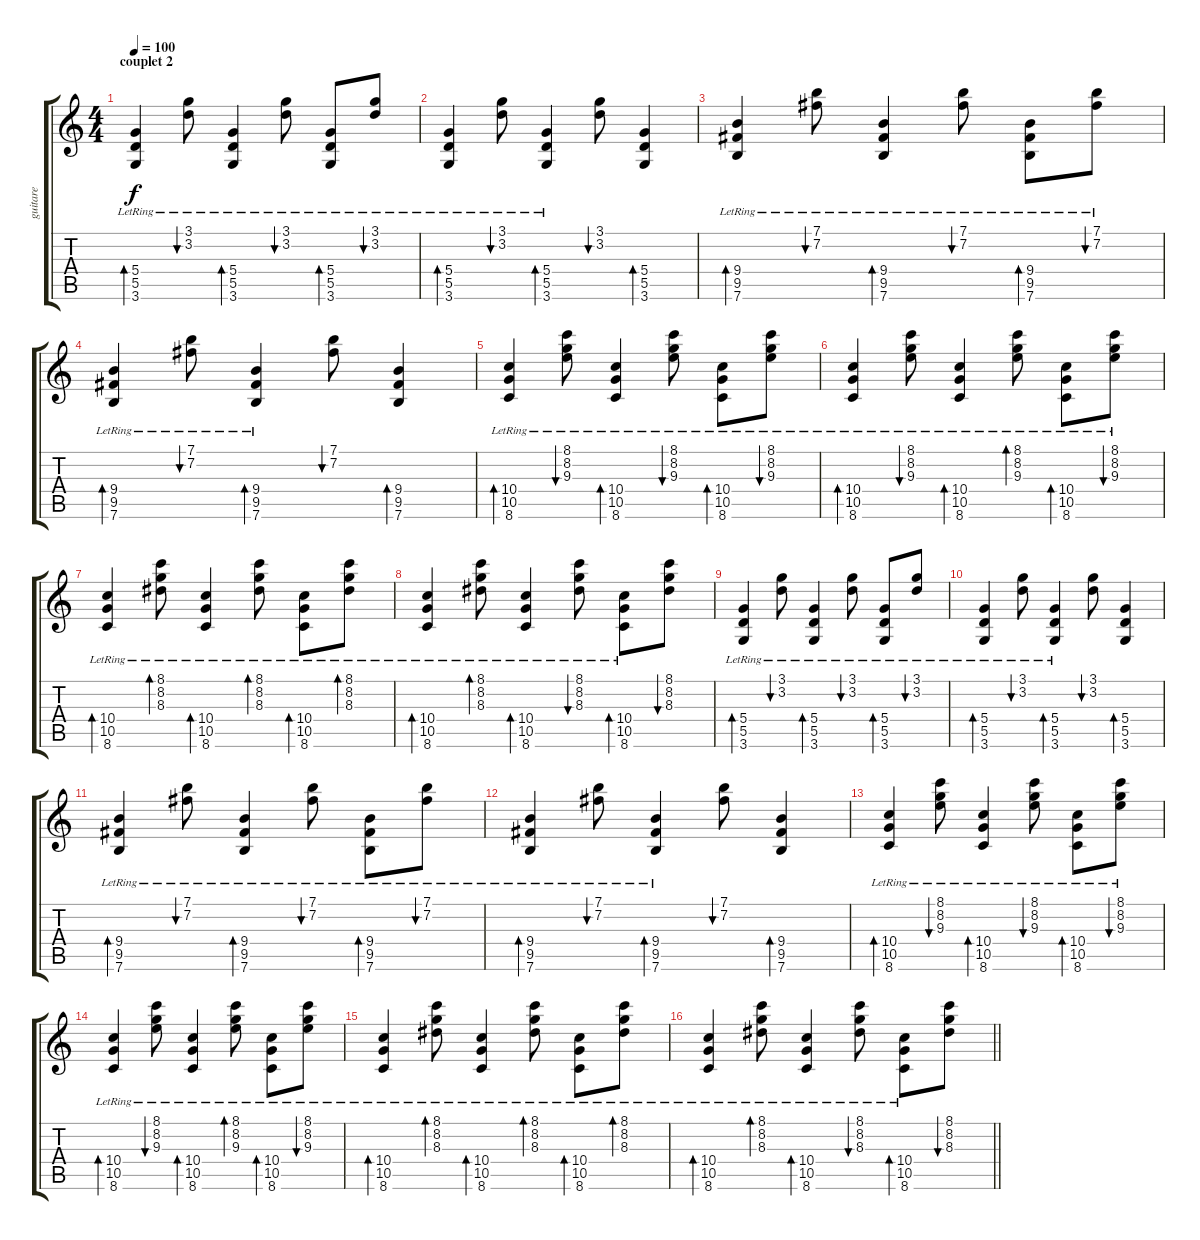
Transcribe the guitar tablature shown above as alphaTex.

\track ("guitare" "guitare") {instrument acousticguitarsteel}
\staff {score tabs}
\tuning (E4 B3 G3 D3 A2 E2) {hide}
\ts (4 4)
\section ("" "couplet 2")
\tempo 100
\clef g2
\ks c
(5.4{lr} 5.5{lr} 3.6{lr}).4{bd 60 dy f} (3.1{lr} 3.2{lr}).8{bu 60} (5.4{lr} 5.5{lr} 3.6{lr}).4{bd 60} (3.1{lr} 3.2{lr}).8{bu 60} (5.4{lr} 5.5{lr} 3.6{lr}).8{bd 60} (3.1{lr} 3.2{lr}).8{bu 60} |
(5.4{lr} 5.5{lr} 3.6{lr}).4{bd 60} (3.1{lr} 3.2{lr}).8{bu 60} (5.4{lr} 5.5{lr} 3.6{lr}).4{bd 60} (3.1 3.2).8{bu 60} (5.4 5.5 3.6).4{bd 60} |
(9.4{lr} 9.5{lr} 7.6{lr}).4{bd 60} (7.1{lr} 7.2{lr}).8{bu 60} (9.4{lr} 9.5{lr} 7.6{lr}).4{bd 60} (7.1{lr} 7.2{lr}).8{bu 60} (9.4{lr} 9.5{lr} 7.6{lr}).8{bd 60} (7.1{lr} 7.2{lr}).8{bu 60} |
(9.4{lr} 9.5{lr} 7.6{lr}).4{bd 60} (7.1{lr} 7.2{lr}).8{bu 60} (9.4{lr} 9.5{lr} 7.6{lr}).4{bd 60} (7.1 7.2).8{bu 60} (9.4 9.5 7.6).4{bd 60} |
(10.4{lr} 10.5{lr} 8.6{lr}).4{bd 60} (8.1{lr} 8.2{lr} 9.3{lr}).8{bu 60} (10.4{lr} 10.5{lr} 8.6{lr}).4{bd 60} (8.1{lr} 8.2{lr} 9.3{lr}).8{bu 60} (10.4{lr} 10.5{lr} 8.6{lr}).8{bd 60} (8.1{lr} 8.2{lr} 9.3{lr}).8{bu 60} |
(10.4{lr} 10.5{lr} 8.6{lr}).4{bd 60} (8.1{lr} 8.2{lr} 9.3{lr}).8{bu 60} (10.4{lr} 10.5{lr} 8.6{lr}).4{bd 60} (8.1{lr} 8.2{lr} 9.3{lr}).8{bd 60} (10.4{lr} 10.5{lr} 8.6{lr}).8{bd 60} (8.1{lr} 8.2{lr} 9.3{lr}).8{bu 60} |
(10.4{lr} 10.5{lr} 8.6{lr}).4{bd 60} (8.1{lr} 8.2{lr} 8.3{lr}).8{bd 60} (10.4{lr} 10.5{lr} 8.6{lr}).4{bd 60} (8.1{lr} 8.2{lr} 8.3{lr}).8{bd 60} (10.4{lr} 10.5{lr} 8.6{lr}).8{bd 60} (8.1{lr} 8.2{lr} 8.3{lr}).8{bd 60} |
(10.4{lr} 10.5{lr} 8.6{lr}).4{bd 60} (8.1{lr} 8.2{lr} 8.3{lr}).8{bd 60} (10.4{lr} 10.5{lr} 8.6{lr}).4{bd 60} (8.1{lr} 8.2{lr} 8.3{lr}).8{bu 60} (10.4{lr} 10.5{lr} 8.6{lr}).8{bd 60} (8.1 8.2 8.3).8{bu 60} |
(5.4{lr} 5.5{lr} 3.6{lr}).4{bd 60} (3.1{lr} 3.2{lr}).8{bu 60} (5.4{lr} 5.5{lr} 3.6{lr}).4{bd 60} (3.1{lr} 3.2{lr}).8{bu 60} (5.4{lr} 5.5{lr} 3.6{lr}).8{bd 60} (3.1{lr} 3.2{lr}).8{bu 60} |
(5.4{lr} 5.5{lr} 3.6{lr}).4{bd 60} (3.1{lr} 3.2{lr}).8{bu 60} (5.4{lr} 5.5{lr} 3.6{lr}).4{bd 60} (3.1 3.2).8{bu 60} (5.4 5.5 3.6).4{bd 60} |
(9.4{lr} 9.5{lr} 7.6{lr}).4{bd 60} (7.1{lr} 7.2{lr}).8{bu 60} (9.4{lr} 9.5{lr} 7.6{lr}).4{bd 60} (7.1{lr} 7.2{lr}).8{bu 60} (9.4{lr} 9.5{lr} 7.6{lr}).8{bd 60} (7.1{lr} 7.2{lr}).8{bu 60} |
(9.4{lr} 9.5{lr} 7.6{lr}).4{bd 60} (7.1{lr} 7.2{lr}).8{bu 60} (9.4{lr} 9.5{lr} 7.6{lr}).4{bd 60} (7.1 7.2).8{bu 60} (9.4 9.5 7.6).4{bd 60} |
(10.4{lr} 10.5{lr} 8.6{lr}).4{bd 60} (8.1{lr} 8.2{lr} 9.3{lr}).8{bu 60} (10.4{lr} 10.5{lr} 8.6{lr}).4{bd 60} (8.1{lr} 8.2{lr} 9.3{lr}).8{bu 60} (10.4{lr} 10.5{lr} 8.6{lr}).8{bd 60} (8.1{lr} 8.2{lr} 9.3{lr}).8{bu 60} |
(10.4{lr} 10.5{lr} 8.6{lr}).4{bd 60} (8.1{lr} 8.2{lr} 9.3{lr}).8{bu 60} (10.4{lr} 10.5{lr} 8.6{lr}).4{bd 60} (8.1{lr} 8.2{lr} 9.3{lr}).8{bd 60} (10.4{lr} 10.5{lr} 8.6{lr}).8{bd 60} (8.1{lr} 8.2{lr} 9.3{lr}).8{bu 60} |
(10.4{lr} 10.5{lr} 8.6{lr}).4{bd 60} (8.1{lr} 8.2{lr} 8.3{lr}).8{bd 60} (10.4{lr} 10.5{lr} 8.6{lr}).4{bd 60} (8.1{lr} 8.2{lr} 8.3{lr}).8{bd 60} (10.4{lr} 10.5{lr} 8.6{lr}).8{bd 60} (8.1{lr} 8.2{lr} 8.3{lr}).8{bd 60} |
\barLineRight lightlight
(10.4{lr} 10.5{lr} 8.6{lr}).4{bd 60} (8.1{lr} 8.2{lr} 8.3{lr}).8{bd 60} (10.4{lr} 10.5{lr} 8.6{lr}).4{bd 60} (8.1{lr} 8.2{lr} 8.3{lr}).8{bu 60} (10.4{lr} 10.5{lr} 8.6{lr}).8{bd 60} (8.1 8.2 8.3).8{bu 60}
